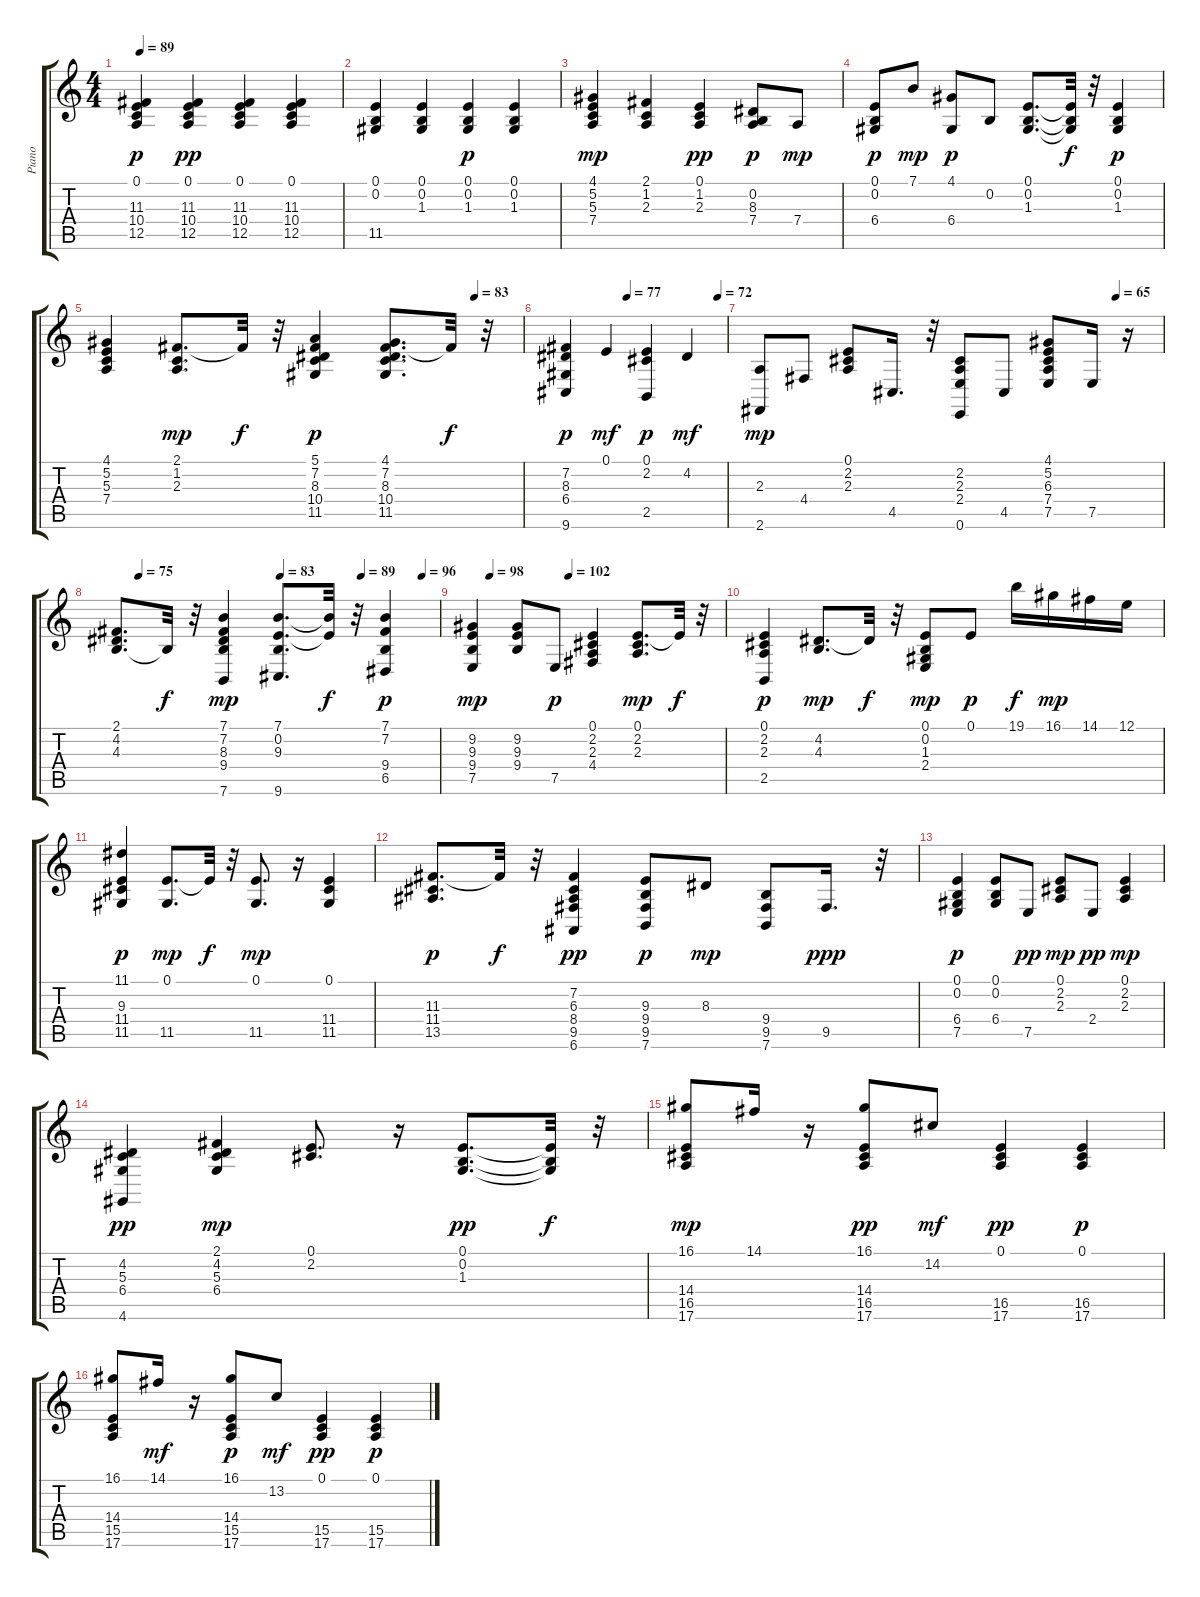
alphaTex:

\track ("Piano" "Piano") {instrument acousticgrandpiano}
\staff {score tabs}
\tuning (E4 B3 G3 D3 A2 E2) {hide}
\ts (4 4)
\tempo 89
\clef g2
\ks c
(0.1 11.3 10.4 12.5).4{dy p} (0.1 11.3 10.4 12.5).4{dy pp} (0.1 11.3 10.4 12.5).4 (0.1 11.3 10.4 12.5).4 |
(0.1 0.2 11.5).4 (0.1 0.2 1.3).4 (0.1 0.2 1.3).4{dy p} (0.1 0.2 1.3).4 |
(4.1 5.2 5.3 7.4).4{dy mp} (2.1 1.2 2.3).4 (0.1 1.2 2.3).4{dy pp} (0.2 8.3 7.4).8{dy p} 7.4.8{dy mp} |
(0.1 0.2 6.4).8{dy p} 7.1.8{dy mp} (4.1 6.4).8{dy p} 0.2.8 (0.1 0.2 1.3).8{d} (0.1{t} 0.2{t} 1.3{t}).32{dy f} r.32 (0.1 0.2 1.3).4{dy p} |
\tempo (83 0.8854166666666666)
(4.1 5.2 5.3 7.4).4 (2.1 1.2 2.3).8{d dy mp} 2.1{t}.32{dy f} r.32 (5.1 7.2 8.3 10.4 11.5).4{dy p} (4.1 7.2 8.3 10.4 11.5).8{d} 7.2{t}.32{dy f} r.32 |
\tempo (77 0.3854166666666667)
\tempo (72 0.9479166666666666)
(7.2 8.3 6.4 9.6).4{dy p} 0.1.4{dy mf} (0.1 2.2 2.5).4{dy p} 4.2.4{dy mf} |
\tempo (65 0.8854166666666666)
(2.3 2.6).8{dy mp} 4.4.8 (0.1 2.2 2.3).8 4.5.16{d} r.32 (2.2 2.3 2.4 0.6).8 4.5.8 (4.1 5.2 6.3 7.4 7.5).8 7.5.16 r.16 |
\tempo (75 0.07291666666666667)
\tempo (83 0.5104166666666666)
\tempo (89 0.7604166666666666)
\tempo (96 0.9479166666666666)
(2.1 4.2 4.3).8{d} 4.3{t}.32{dy f} r.32 (7.1 7.2 8.3 9.4 7.6).4{dy mp} (7.1 0.2 9.3 9.6).8{d} (7.1{t} 9.3{t}).32{dy f} r.32 (7.1 7.2 9.4 6.5).4{dy p} |
\tempo (98 0.07291666666666667)
\tempo (102 0.3854166666666667)
(9.2 9.3 9.4 7.5).4{dy mp} (9.2 9.3 9.4).8 7.5.8{dy p} (0.1 2.2 2.3 4.4).4 (0.1 2.2 2.3).8{d dy mp} 0.1{t}.32{dy f} r.32 |
(0.1 2.2 2.3 2.5).4{dy p} (4.2 4.3).8{d dy mp} 4.2{t}.32{dy f} r.32 (0.1 0.2 1.3 2.4).8{dy mp} 0.1.8{dy p} 19.1.16{dy f} 16.1.16{dy mp} 14.1.16 12.1.16 |
(11.1 9.3 11.4 11.5).4{dy p} (0.1 11.5).8{d dy mp} 0.1{t}.32{dy f} r.32 (0.1 11.5).8{d dy mp} r.16 (0.1 11.4 11.5).4 |
(11.3 11.4 13.5).8{d dy p} 11.3{t}.32{dy f} r.32 (7.2 6.3 8.4 9.5 6.6).4{dy pp} (9.3 9.4 9.5 7.6).8{dy p} 8.3.8{dy mp} (9.4 9.5 7.6).8 9.5.16{d dy ppp} r.32 |
(0.1 0.2 6.4 7.5).4{dy p} (0.1 0.2 6.4).8 7.5.8{dy pp} (0.1 2.2 2.3).8{dy mp} 2.4.8{dy pp} (0.1 2.2 2.3).4{dy mp} |
(4.2 5.3 6.4 4.6).4{dy pp} (2.1 4.2 5.3 6.4).4{dy mp} (0.1 2.2).8{d} r.16 (0.1 0.2 1.3).8{d dy pp} (0.1{t} 0.2{t} 1.3{t}).32{dy f} r.32 |
(16.1 14.4 16.5 17.6).8{dy mp} 14.1.16 r.16 (16.1 14.4 16.5 17.6).8{dy pp} 14.2.8{dy mf} (0.1 16.5 17.6).4{dy pp} (0.1 16.5 17.6).4{dy p} |
(16.1 14.4 15.5 17.6).8 14.1.16{dy mf} r.16 (16.1 14.4 15.5 17.6).8{dy p} 13.2.8{dy mf} (0.1 15.5 17.6).4{dy pp} (0.1 15.5 17.6).4{dy p}
